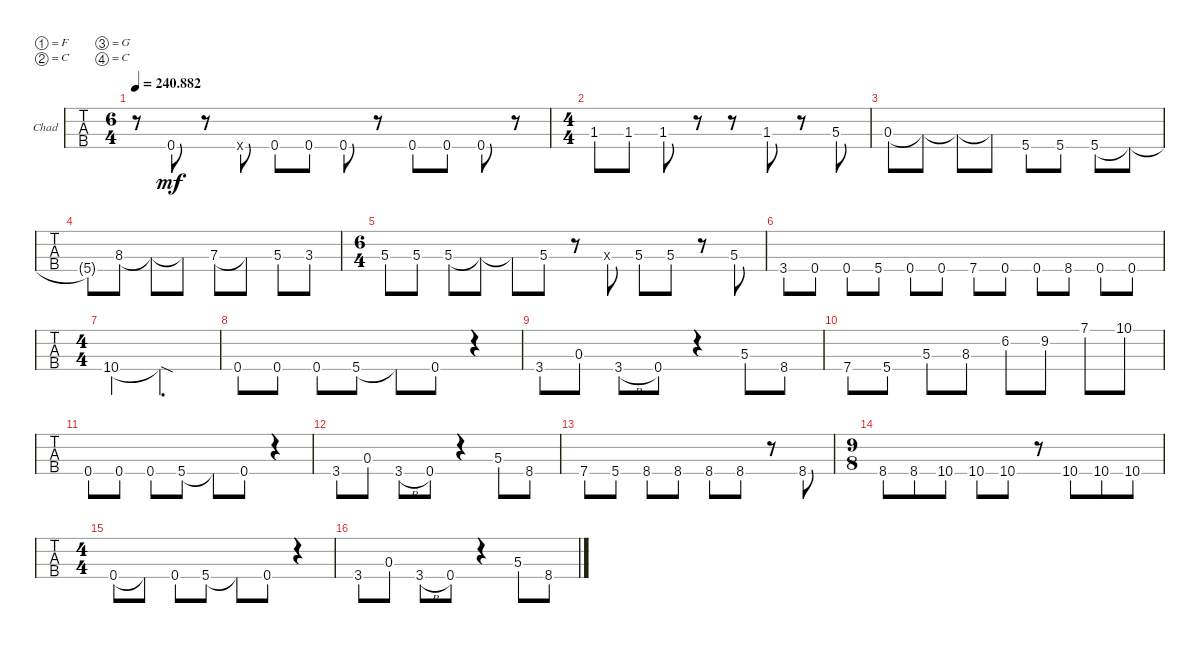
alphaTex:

\bracketExtendMode groupsimilarinstruments
\firstSystemTrackNameOrientation horizontal
\otherSystemsTrackNameOrientation horizontal
\track ("Doctor Lagorno" "Chad") {instrument electricbassfinger}
\staff {tabs}
\tuning (F2 C2 G1 C1)
\ts (6 4)
\tempo
240.882
\accidentals auto
\clef f4
\ottava regular
\simile none
\ks c
r.8{dy mf} 0.4.8 r.8 0.4{x}.8 0.4.8 0.4.8 0.4.8 r.8 0.4.8 0.4.8 0.4.8 r.8 |
\ts (4 4)
1.3.8 1.3.8 1.3.8 r.8 r.8 1.3.8 r.8 5.3.8 |
0.3.8 0.3{t}.8 0.3{t}.8 0.3{t}.8 5.4.8 5.4.8 5.4.8 5.4{t}.8 |
5.4{t}.8 8.3.8 8.3{t}.8 8.3{t}.8 7.3.8 7.3{t}.8 5.3.8 3.3.8 |
\ts (6 4)
5.3.8 5.3.8 5.3.8 5.3{t}.8 5.3{t}.8 5.3.8 r.8 0.3{x}.8 5.3.8 5.3.8 r.8 5.3.8 |
3.4.8 0.4.8 0.4.8 5.4.8 0.4.8 0.4.8 7.4.8 0.4.8 0.4.8 8.4.8 0.4.8 0.4.8 |
\ts (4 4)
10.4.4 10.4{sod t}.2{d} |
0.4.8 0.4.8 0.4.8 5.4.8 5.4{t}.8 0.4.8 r.4 |
3.4.8 0.3.8 3.4{h}.8 0.4.8 r.4 5.3.8 8.4.8 |
7.4.8 5.4.8 5.3.8 8.3.8 6.2.8 9.2.8 7.1.8 10.1.8 |
0.4.8 0.4.8 0.4.8 5.4.8 5.4{t}.8 0.4.8 r.4 |
3.4.8 0.3.8 3.4{h}.8 0.4.8 r.4 5.3.8 8.4.8 |
7.4.8 5.4.8 8.4.8 8.4.8 8.4.8 8.4.8 r.8 8.4.8 |
\ts (9 8)
8.4.8 8.4.8 10.4.8 10.4.8 10.4.8 r.8 10.4.8 10.4.8 10.4.8 |
\ts (4 4)
0.4.8 0.4{t}.8 0.4.8 5.4.8 5.4{t}.8 0.4.8 r.4 |
3.4.8 0.3.8 3.4{h}.8 0.4.8 r.4 5.3.8 8.4.8
